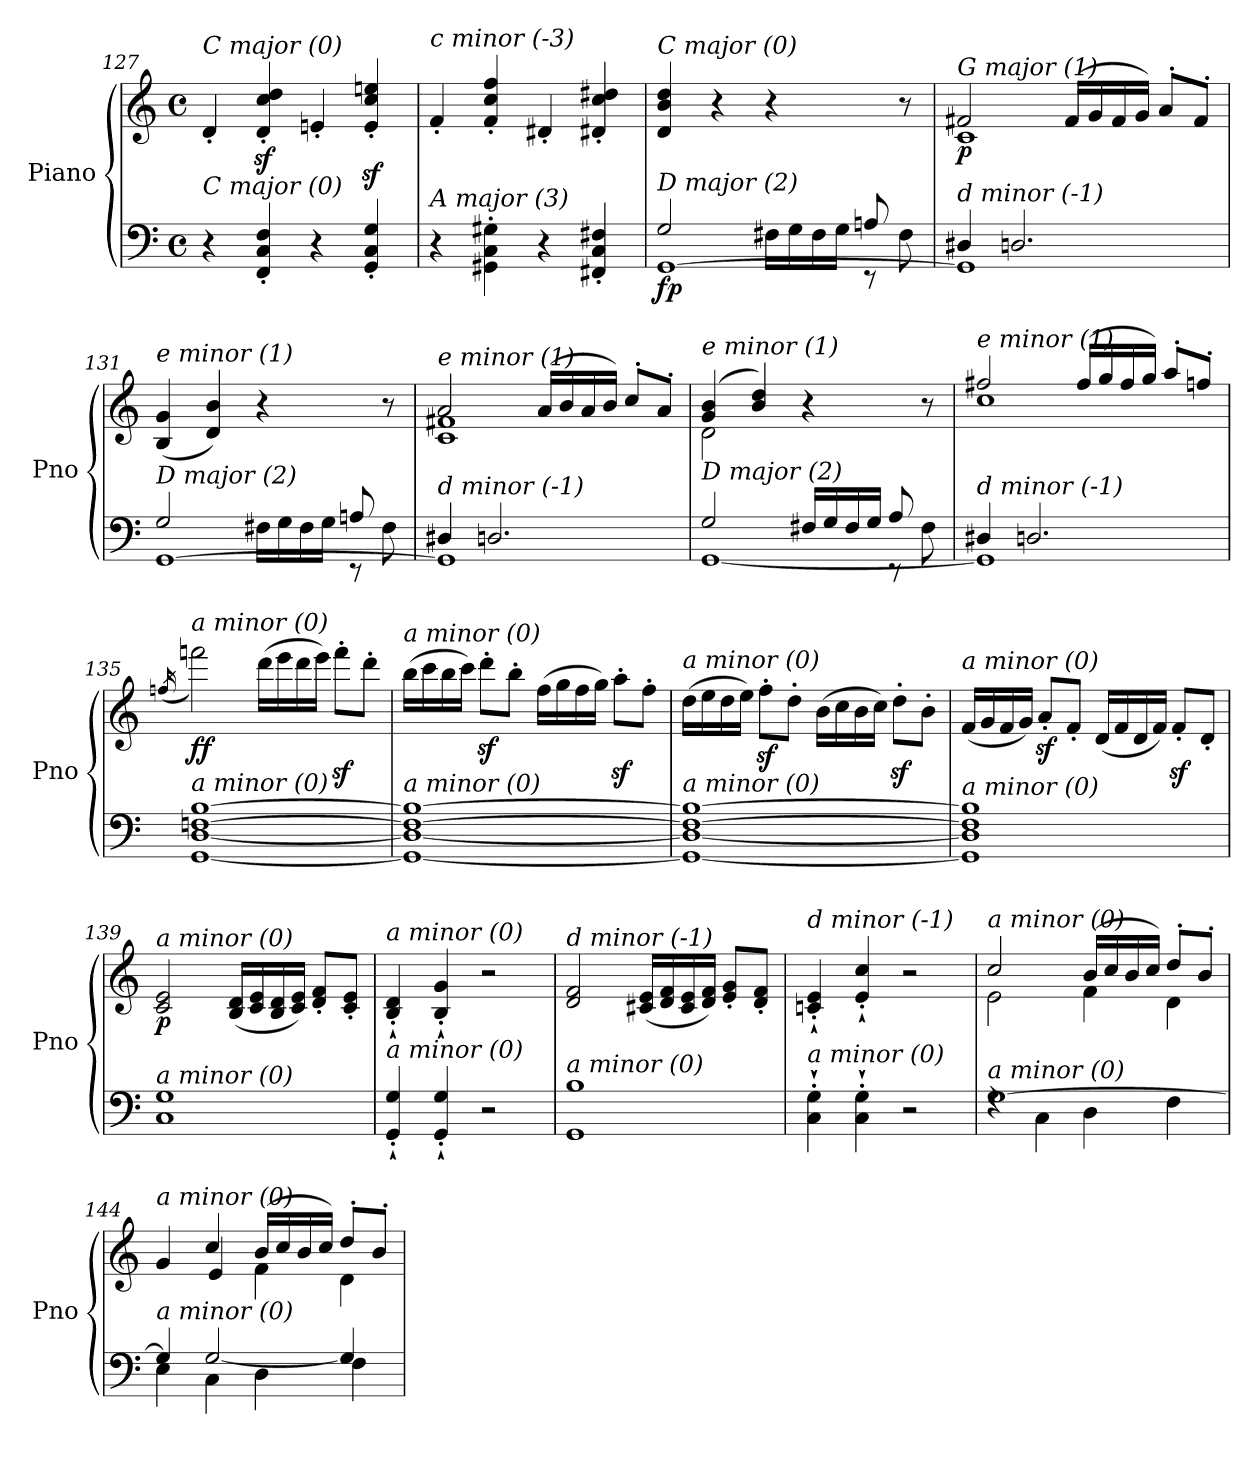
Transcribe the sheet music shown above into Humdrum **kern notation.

**kern	**kern	**dynam
*part1	*part1	*part1
*staff2	*staff1	*staff1/2
*I"Piano	*	*
*I'Pno	*	*
*clefF4	*clefG2	*
*k[]	*k[]	*
*M4/4	*M4/4	*
*met(c)	*met(c)	*
=127	=127	=127
!	!LO:TX:i:t=C major (0)	!
!LO:TX:i:t=C major (0)	!	!
4r	4d'/	.
4FF/' 4C/' 4F/'	4d/z<' 4cc/z<' 4dd/z<'	.
4r	4en'/	.
4GG/' 4C/' 4G/'	4e/z<' 4cc/z<' 4een/z<'	.
!!LO:LB:g=z
=128	=128	=128
!	!LO:TX:i:t=c minor (-3)	!
!LO:TX:i:t=A major (3)	!	!
4r	4f'/	.
!	!	!LO:DY:b
4GG#Xi\' 4C\' 4G#Xi\'	4f/' 4cc/' 4ff/'	other-dynamics
4r	4d#X'i/	.
!	!	!LO:DY:b
4FF#X/' 4C/' 4F#X/'	4d#Xi/' 4cc/' 4dd#Xi/'	other-dynamics
=129	=129	=129
*^	*	*
*	*^	*	*
!	!	!	!LO:TX:i:t=C major (0)	!
!LO:TX:i:t=D major (2)	!	!	!	!
!	!	!	!	!LO:DY:b=2
2.ryy	2G/	[1GG	4d/ 4b/ 4dd/	fp
.	.	.	4r	.
.	16F#X\LL	.	4r	.
.	16G\	.	.	.
.	16F#\	.	.	.
.	16G\JJ	.	.	.
8An/	8rEE	.	8ryy	.
8ryy	8F#\	.	8r	.
*	*v	*v	*	*
=130	=130	=130	=130
*	*	*^	*
!	!	!LO:TX:i:t=G major (1)	!	!
!LO:TX:i:t=d minor (-1)	!	!	!	!
!	!	!	!	!LO:DY:b
4D#Xi/	1GG]	2f#X/	1c	p
2.D/	.	.	.	.
.	.	(16f#/LL	.	.
.	.	16g/	.	.
.	.	16f#/	.	.
.	.	16g/JJ)	.	.
.	.	8a'/L	.	.
.	.	8f#'/J	.	.
*	*	*v	*v	*
=131	=131	=131	=131
*	*^	*	*
!	!	!	!LO:TX:i:t=e minor (1)	!
!LO:TX:i:t=D major (2)	!	!	!	!
2.ryy	2G/	[1GG	(4B/ 4g/	.
.	.	.	4d/ 4b/)	.
.	16F#X\LL	.	4r	.
.	16G\	.	.	.
.	16F#\	.	.	.
.	16G\JJ	.	.	.
8An/	8rEE	.	8ryy	.
8ryy	8F#\	.	8r	.
*	*v	*v	*	*
=132	=132	=132	=132
*	*	*^	*
!	!	!LO:TX:i:t=e minor (1)	!	!
!LO:TX:i:t=d minor (-1)	!	!	!	!
4D#Xi/	1GG]	2a/	1c 1f#X	.
2.D/	.	.	.	.
.	.	(16a/LL	.	.
.	.	16b/	.	.
.	.	16a/	.	.
.	.	16b/JJ)	.	.
.	.	8cc'/L	.	.
.	.	8a'/J	.	.
!!LO:PB:g=z	!!
=133	=133	=133	=133	=133
*^	*^	*	*	*
!	!	!	!	!LO:TX:i:t=e minor (1)	!	!
!LO:TX:i:t=D major (2)	!	!	!	!	!	!
2.ryy	2ryy	2G/	[1GG	(4g/ 4b/	2d\	.
.	.	.	.	4b/ 4dd/)	.	.
.	2ryy	16F#X/LL	.	4r	2ryy	.
.	.	16G/	.	.	.	.
.	.	16F#/	.	.	.	.
.	.	16G/JJ	.	.	.	.
8A/	.	8rEE	.	8ryy	.	.
8ryy	.	8F#\	.	8r	.	.
*	*	*v	*v	*	*	*
=134	=134	=134	=134	=134	=134
!	!	!	!LO:TX:i:t=e minor (1)	!	!
!LO:TX:i:t=d minor (-1)	!	!	!	!	!
*	*v	*v	*	*	*
4D#Xi/	1GG]	2ff#X/	1cc	.
2.D/	.	.	.	.
.	.	(>16ff#/LL	.	.
.	.	16gg/	.	.
.	.	16ff#/	.	.
.	.	16gg/JJ)	.	.
.	.	8aa'/L	.	.
.	.	8ffn'/J	.	.
*v	*v	*	*	*
*	*v	*v	*
=135	=135	=135
.	(16qffn/	.
!	!LO:TX:i:t=a minor (0)	!
!LO:TX:i:t=a minor (0)	!	!
!	!	!LO:DY:b
[1GG [1D [1Fn [1B	2fffn\)	ff
.	(16ddd\LL	.
.	16eee\	.
.	16ddd\	.
.	16eee\JJ)	.
.	8fffz<'\L	.
.	8ddd'\J	.
=136	=136	=136
!	!LO:TX:i:t=a minor (0)	!
!LO:TX:i:t=a minor (0)	!	!
1GG_ 1D_ 1F_ 1B_	(16bb\LL	.
.	16ccc\	.
.	16bb\	.
.	16ccc\JJ)	.
.	8dddz<'\L	.
.	8bb'\J	.
.	(16ff\LL	.
.	16gg\	.
.	16ff\	.
.	16gg\JJ)	.
.	8aaz<'\L	.
.	8ff'\J	.
!!LO:LB:g=z
=137	=137	=137
!	!LO:TX:i:t=a minor (0)	!
!LO:TX:i:t=a minor (0)	!	!
1GG_ 1D_ 1F_ 1B_	(16dd\LL	.
.	16ee\	.
.	16dd\	.
.	16ee\JJ)	.
.	8ffz<'\L	.
.	8dd'\J	.
.	(16b\LL	.
.	16cc\	.
.	16b\	.
.	16cc\JJ)	.
.	8ddz<'\L	.
.	8b'\J	.
=138	=138	=138
!	!LO:TX:i:t=a minor (0)	!
!LO:TX:i:t=a minor (0)	!	!
1GG] 1D] 1F] 1B]	(16f/LL	.
.	16g/	.
.	16f/	.
.	16g/JJ)	.
.	8az<'/L	.
.	8f'/J	.
.	(16d/LL	.
.	16f/	.
.	16d/	.
.	16f/JJ)	.
.	8fz<'/L	.
.	8d'/J	.
=139	=139	=139
!	!LO:TX:i:t=a minor (0)	!
!LO:TX:i:t=a minor (0)	!	!
!	!	!LO:DY:b
1C 1G	2c/ 2e/	p
.	(16B/ 16d/LL	.
.	16c/ 16e/	.
.	16B/ 16d/	.
.	16c/ 16e/JJ)	.
.	8d/' 8f/'L	.
.	8c/' 8e/'J	.
=140	=140	=140
!	!LO:TX:i:t=a minor (0)	!
!LO:TX:i:t=a minor (0)	!	!
4GG/`' 4G/`'	4B/`' 4d/`'	.
4GG/`' 4G/`'	4B/`' 4g/`'	.
2r	2r	.
=141	=141	=141
!	!LO:TX:i:t=d minor (-1)	!
!LO:TX:i:t=a minor (0)	!	!
1GG 1B	2d/ 2f/	.
.	(16c#X/ 16e/LL	.
.	16d/ 16f/	.
.	16c#/ 16e/	.
.	16d/ 16f/JJ)	.
.	8e/' 8g/'L	.
.	8d/' 8f/'J	.
!!LO:LB:g=z
=142	=142	=142
!	!LO:TX:i:t=d minor (-1)	!
!LO:TX:i:t=a minor (0)	!	!
4C\'` 4G\'`	4cn/`' 4e/`'	.
4C\'` 4G\'`	4e/`' 4cc/`'	.
2r	2r	.
=143	=143	=143
*^	*^	*
!	!	!LO:TX:i:t=a minor (0)	!	!
!LO:TX:i:t=a minor (0)	!	!	!	!
[1G	4rF	2cc/	2e\	.
.	4C\	.	.	.
.	4D\	(16b/LL	4f\	.
.	.	16cc/	.	.
.	.	16b/	.	.
.	.	16cc/JJ)	.	.
.	4F\	8dd'/L	4d\	.
.	.	8b'/J	.	.
=144	=144	=144	=144	=144
*	*^	*	*	*
!	!	!	!LO:TX:i:t=a minor (0)	!	!
!LO:TX:i:t=a minor (0)	!	!	!	!	!
4ryy	4G/]	4E\	4g/	4ryy	.
2.ryy	[2G/	4C\	4cc/	4e/	.
.	.	4D\	(16b/LL	4f\	.
.	.	.	16cc/	.	.
.	.	.	16b/	.	.
.	.	.	16cc/JJ)	.	.
.	4G/]	4F\	8dd'/L	4d\	.
.	.	.	8b'/J	.	.
*v	*v	*v	*	*	*
*	*v	*v	*
=	=	=
*-	*-	*-
